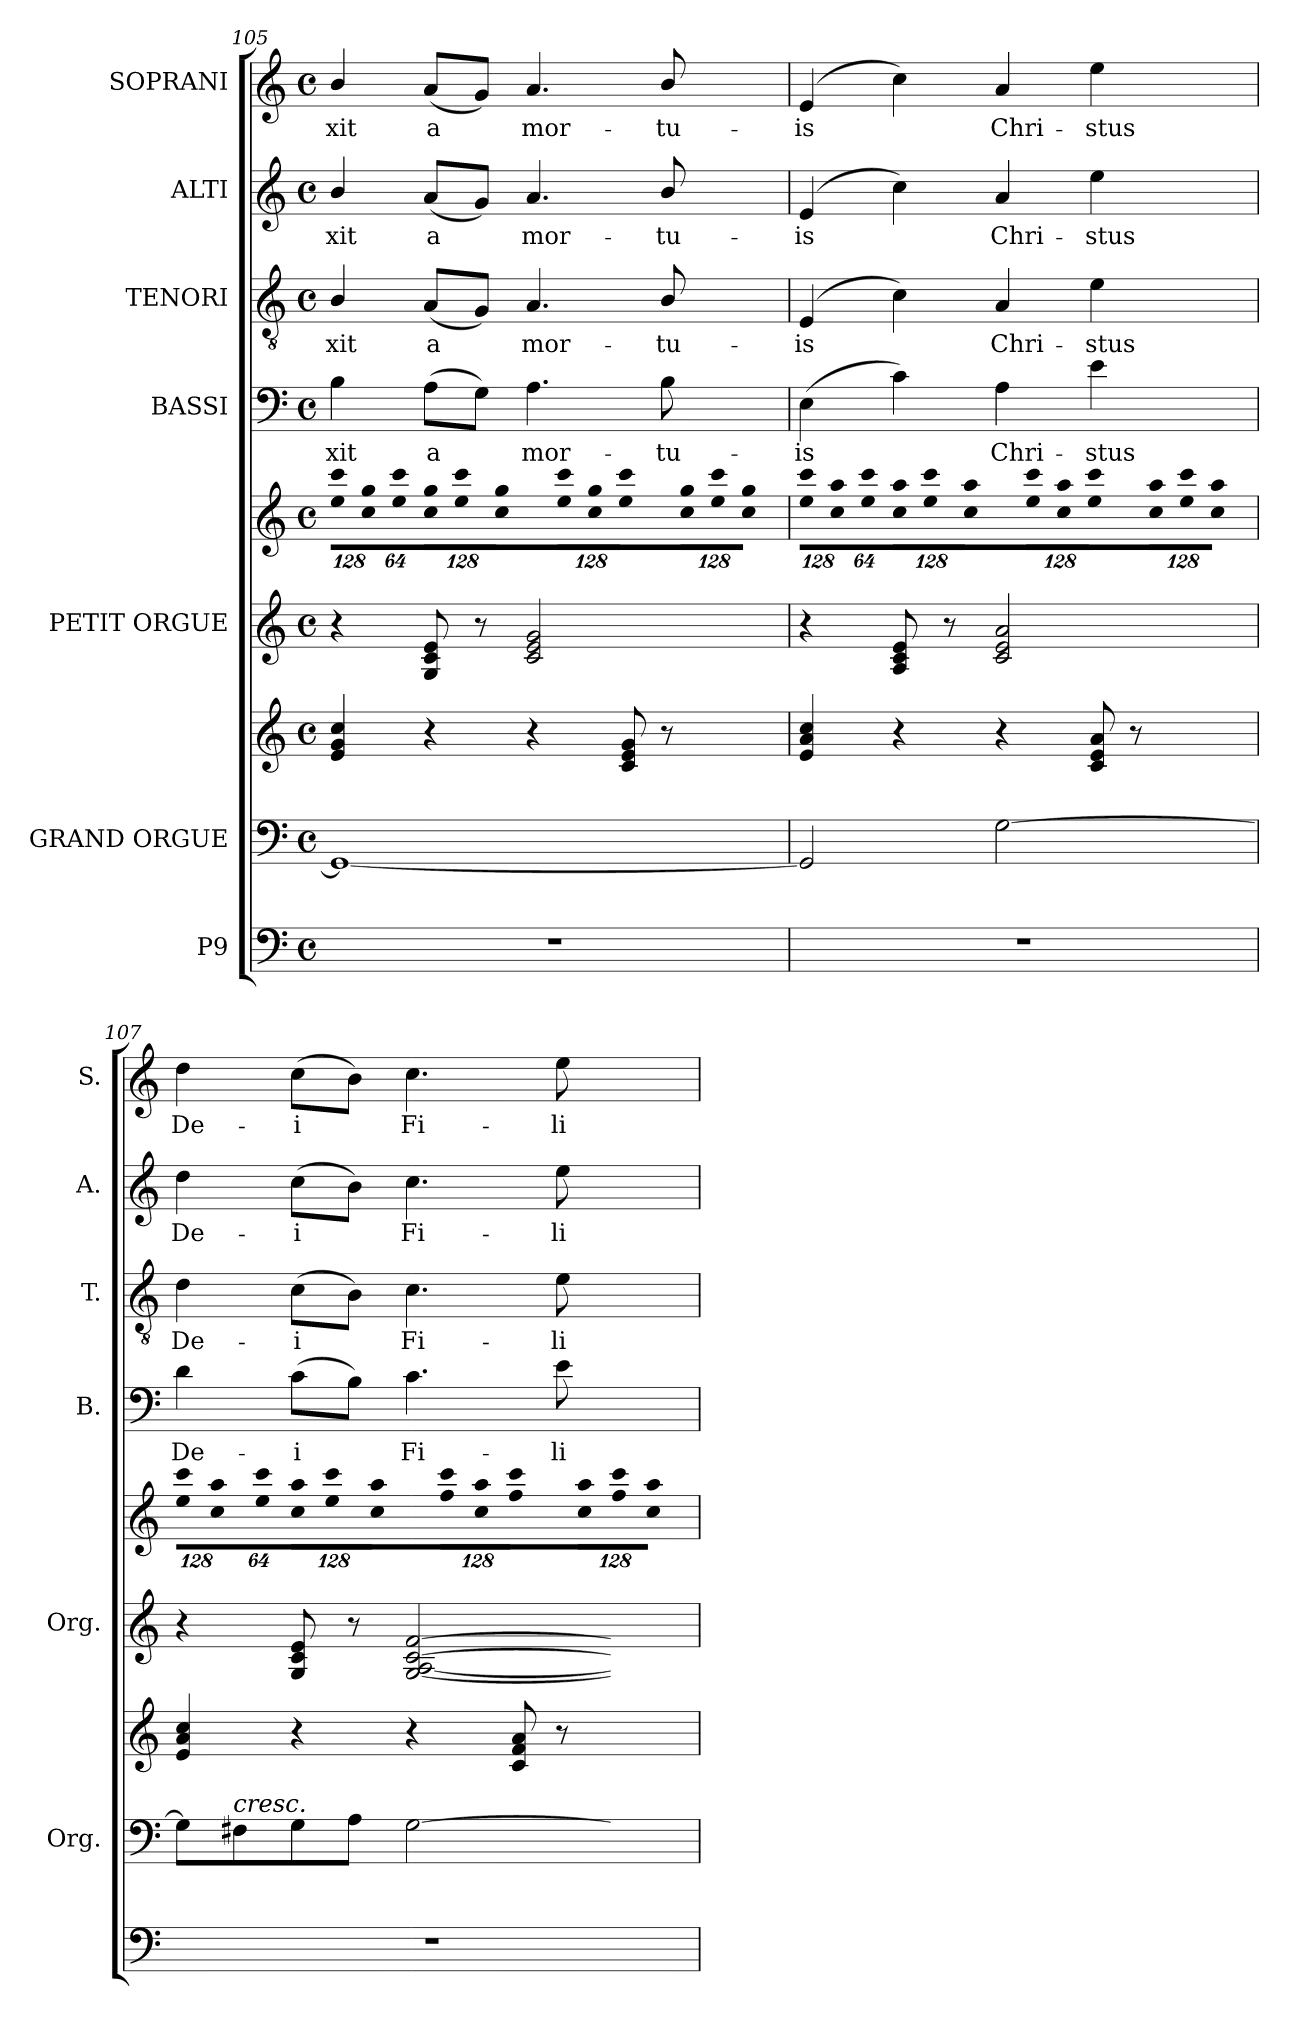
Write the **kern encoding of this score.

**kern	**kern	**kern	**kern	**kern	**kern	**text	**kern	**text	**kern	**text	**kern	**text
*part7	*part6	*part6	*part5	*part5	*part4	*part4	*part3	*part3	*part2	*part2	*part1	*part1
*staff9	*staff8	*staff7	*staff6	*staff5	*staff4	*staff4	*staff3	*staff3	*staff2	*staff2	*staff1	*staff1
*I"P9	*I"GRAND ORGUE	*	*I"PETIT ORGUE	*	*I"BASSI	*	*I"TENORI	*	*I"ALTI	*	*I"SOPRANI	*
*	*I'Org.	*	*I'Org.	*	*I'B.	*	*I'T.	*	*I'A.	*	*I'S.	*
*clefF4	*clefF4	*clefG2	*clefG2	*clefG2	*clefF4	*	*clefGv2	*	*clefG2	*	*clefG2	*
*	*	*	*	*	*	*	*ITrd7c12	*	*	*	*	*
*k[]	*k[]	*k[]	*k[]	*k[]	*k[]	*	*k[]	*	*k[]	*	*k[]	*
*C:	*C:	*C:	*C:	*C:	*C:	*	*C:	*	*C:	*	*C:	*
*M4/4	*M4/4	*M4/4	*M4/4	*M4/4	*M4/4	*	*M4/4	*	*M4/4	*	*M4/4	*
*met(c)	*met(c)	*met(c)	*met(c)	*met(c)	*met(c)	*	*met(c)	*	*met(c)	*	*met(c)	*
*	*	*	*	*Xbrackettup	*	*	*	*	*	*	*	*
=105	=105	=105	=105	=105	=105	=105	=105	=105	=105	=105	=105	=105
!	!	!	!	!LO:N:vis=8	!	!	!	!	!	!	!	!
!	!	!	!	!	!	!LO:LY:b:color=#000000	!	!	!	!	!	!
!	!	!	!	!	!	!	!	!LO:LY:b:color=#000000	!	!	!	!
!	!	!	!	!	!	!	!	!	!	!LO:LY:b:color=#000000	!	!
!	!	!	!	!	!	!	!	!	!	!	!	!LO:LY:b:color=#000000
1r	1GGi_	4ei/ 4gi 4cci	4r	1024%85eei\ 1024%85ccciL	4Bi\	-xit	4BBi/	-xit	4bi/	-xit	4bi/	-xit
!	!	!	!	!LO:N:vis=8	!	!	!	!	!	!	!	!
.	.	.	.	1024%85cci\ 1024%85ggi	.	.	.	.	.	.	.	.
!	!	!	!	!LO:N:vis=8	!	!	!	!	!	!	!	!
.	.	.	.	512%43eei\ 512%43ccciJ	.	.	.	.	.	.	.	.
!	!	!	!	!LO:N:vis=8	!	!	!	!	!	!	!	!
!	!	!	!	!	!	!LO:LY:b:color=#000000	!	!	!	!	!	!
!	!	!	!	!	!	!	!	!LO:LY:b:color=#000000	!	!	!	!
!	!	!	!	!	!	!	!	!	!	!LO:LY:b:color=#000000	!	!
!	!	!	!	!	!	!	!	!	!	!	!	!LO:LY:b:color=#000000
.	.	4r	8Gi/ 8ci 8ei	1024%85cci\ 1024%85ggiL	(8Ai\L	a	(8AAi/L	a	(8ai/L	a	(8ai/L	a
!	!	!	!	!LO:N:vis=8	!	!	!	!	!	!	!	!
.	.	.	.	1024%85eei\ 1024%85ccci	.	.	.	.	.	.	.	.
.	.	.	8r	.	8Gi\J)	.	8GGi/J)	.	8gi/J)	.	8gi/J)	.
!	!	!	!	!LO:N:vis=8	!	!	!	!	!	!	!	!
.	.	.	.	512%43cci\ 512%43ggiJ	.	.	.	.	.	.	.	.
!	!	!	!	!LO:N:vis=8	!	!	!	!	!	!	!	!
!	!	!	!	!	!	!LO:LY:b:color=#000000	!	!	!	!	!	!
!	!	!	!	!	!	!	!	!LO:LY:b:color=#000000	!	!	!	!
!	!	!	!	!	!	!	!	!	!	!LO:LY:b:color=#000000	!	!
!	!	!	!	!	!	!	!	!	!	!	!	!LO:LY:b:color=#000000
.	.	4r	2ci/ 2ei 2gi	1024%85eei\ 1024%85ccciL	4.Ai\	mor-	4.AAi/	mor-	4.ai/	mor-	4.ai/	mor-
!	!	!	!	!LO:N:vis=8	!	!	!	!	!	!	!	!
.	.	.	.	1024%85cci\ 1024%85ggi	.	.	.	.	.	.	.	.
!	!	!	!	!LO:N:vis=8	!	!	!	!	!	!	!	!
.	.	.	.	512%43eei\ 512%43ccciJ	.	.	.	.	.	.	.	.
!	!	!	!	!LO:N:vis=8	!	!	!	!	!	!	!	!
.	.	8ci/ 8ei 8gi	.	1024%85cci\ 1024%85ggiL	.	.	.	.	.	.	.	.
!	!	!	!	!LO:N:vis=8	!	!	!	!	!	!	!	!
.	.	.	.	1024%85eei\ 1024%85ccci	.	.	.	.	.	.	.	.
!	!	!	!	!	!	!LO:LY:b:color=#000000	!	!	!	!	!	!
!	!	!	!	!	!	!	!	!LO:LY:b:color=#000000	!	!	!	!
!	!	!	!	!	!	!	!	!	!	!LO:LY:b:color=#000000	!	!
!	!	!	!	!	!	!	!	!	!	!	!	!LO:LY:b:color=#000000
.	.	8r	.	.	8Bi\	-tu-	8BBi/	-tu-	8bi/	-tu-	8bi/	-tu-
!	!	!	!	!LO:N:vis=8	!	!	!	!	!	!	!	!
.	.	.	.	512%43cci\ 512%43ggiJ	.	.	.	.	.	.	.	.
=106	=106	=106	=106	=106	=106	=106	=106	=106	=106	=106	=106	=106
!	!	!	!	!LO:N:vis=8	!	!	!	!	!	!	!	!
!	!	!	!	!	!	!LO:LY:b:color=#000000	!	!	!	!	!	!
!	!	!	!	!	!	!	!	!LO:LY:b:color=#000000	!	!	!	!
!	!	!	!	!	!	!	!	!	!	!LO:LY:b:color=#000000	!	!
!	!	!	!	!	!	!	!	!	!	!	!	!LO:LY:b:color=#000000
1r	2GGi/]	4ei/ 4ai 4cci	4r	1024%85eei\ 1024%85ccciL	(4Ei\	-is	(4EEi/	-is	(4ei/	-is	(4ei/	-is
!	!	!	!	!LO:N:vis=8	!	!	!	!	!	!	!	!
.	.	.	.	1024%85cci\ 1024%85aai	.	.	.	.	.	.	.	.
!	!	!	!	!LO:N:vis=8	!	!	!	!	!	!	!	!
.	.	.	.	512%43eei\ 512%43ccciJ	.	.	.	.	.	.	.	.
!	!	!	!	!LO:N:vis=8	!	!	!	!	!	!	!	!
.	.	4r	8Ai/ 8ci 8ei	1024%85cci\ 1024%85aaiL	4ci\)	.	4Ci\)	.	4cci\)	.	4cci\)	.
!	!	!	!	!LO:N:vis=8	!	!	!	!	!	!	!	!
.	.	.	.	1024%85eei\ 1024%85ccci	.	.	.	.	.	.	.	.
.	.	.	8r	.	.	.	.	.	.	.	.	.
!	!	!	!	!LO:N:vis=8	!	!	!	!	!	!	!	!
.	.	.	.	512%43cci\ 512%43aaiJ	.	.	.	.	.	.	.	.
!	!	!	!	!LO:N:vis=8	!	!	!	!	!	!	!	!
!	!	!	!	!	!	!LO:LY:b:color=#000000	!	!	!	!	!	!
!	!	!	!	!	!	!	!	!LO:LY:b:color=#000000	!	!	!	!
!	!	!	!	!	!	!	!	!	!	!LO:LY:b:color=#000000	!	!
!	!	!	!	!	!	!	!	!	!	!	!	!LO:LY:b:color=#000000
.	[2Gi\	4r	2ci/ 2ei 2ai	1024%85eei\ 1024%85ccciL	4Ai\	Chri-	4AAi/	Chri-	4ai/	Chri-	4ai/	Chri-
!	!	!	!	!LO:N:vis=8	!	!	!	!	!	!	!	!
.	.	.	.	1024%85cci\ 1024%85aai	.	.	.	.	.	.	.	.
!	!	!	!	!LO:N:vis=8	!	!	!	!	!	!	!	!
.	.	.	.	512%43eei\ 512%43ccciJ	.	.	.	.	.	.	.	.
!	!	!	!	!LO:N:vis=8	!	!	!	!	!	!	!	!
!	!	!	!	!	!	!LO:LY:b:color=#000000	!	!	!	!	!	!
!	!	!	!	!	!	!	!	!LO:LY:b:color=#000000	!	!	!	!
!	!	!	!	!	!	!	!	!	!	!LO:LY:b:color=#000000	!	!
!	!	!	!	!	!	!	!	!	!	!	!	!LO:LY:b:color=#000000
.	.	8ci/ 8ei 8ai	.	1024%85cci\ 1024%85aaiL	4ei\	-stus	4Ei\	-stus	4eei\	-stus	4eei\	-stus
!	!	!	!	!LO:N:vis=8	!	!	!	!	!	!	!	!
.	.	.	.	1024%85eei\ 1024%85ccci	.	.	.	.	.	.	.	.
.	.	8r	.	.	.	.	.	.	.	.	.	.
!	!	!	!	!LO:N:vis=8	!	!	!	!	!	!	!	!
.	.	.	.	512%43cci\ 512%43aaiJ	.	.	.	.	.	.	.	.
=107	=107	=107	=107	=107	=107	=107	=107	=107	=107	=107	=107	=107
!	!	!	!	!LO:N:vis=8	!	!	!	!	!	!	!	!
!	!	!	!	!	!	!LO:LY:b:color=#000000	!	!	!	!	!	!
!	!	!	!	!	!	!	!	!LO:LY:b:color=#000000	!	!	!	!
!	!	!	!	!	!	!	!	!	!	!LO:LY:b:color=#000000	!	!
!	!	!	!	!	!	!	!	!	!	!	!	!LO:LY:b:color=#000000
1r	8Gi\L]	4ei/ 4ai 4cci	4r	1024%85eei\ 1024%85ccciL	4di\	De-	4Di\	De-	4ddi\	De-	4ddi\	De-
!	!	!	!	!LO:N:vis=8	!	!	!	!	!	!	!	!
.	.	.	.	1024%85cci\ 1024%85aai	.	.	.	.	.	.	.	.
!	!LO:TX:a:i:t=cresc.	!	!	!	!	!	!	!	!	!	!	!
.	8F#Xi\	.	.	.	.	.	.	.	.	.	.	.
!	!	!	!	!LO:N:vis=8	!	!	!	!	!	!	!	!
.	.	.	.	512%43eei\ 512%43ccciJ	.	.	.	.	.	.	.	.
!	!	!	!	!LO:N:vis=8	!	!	!	!	!	!	!	!
!	!	!	!	!	!	!LO:LY:b:color=#000000	!	!	!	!	!	!
!	!	!	!	!	!	!	!	!LO:LY:b:color=#000000	!	!	!	!
!	!	!	!	!	!	!	!	!	!	!LO:LY:b:color=#000000	!	!
!	!	!	!	!	!	!	!	!	!	!	!	!LO:LY:b:color=#000000
.	8Gi\	4r	8Gi/ 8ci 8ei	1024%85cci\ 1024%85aaiL	(8ci\L	-i	(8Ci\L	-i	(8cci\L	-i	(8cci\L	-i
!	!	!	!	!LO:N:vis=8	!	!	!	!	!	!	!	!
.	.	.	.	1024%85eei\ 1024%85ccci	.	.	.	.	.	.	.	.
.	8Ai\J	.	8r	.	8Bi\J)	.	8BBi\J)	.	8bi\J)	.	8bi\J)	.
!	!	!	!	!LO:N:vis=8	!	!	!	!	!	!	!	!
.	.	.	.	512%43cci\ 512%43aaiJ	.	.	.	.	.	.	.	.
!	!	!	!	!LO:N:vis=8	!	!	!	!	!	!	!	!
!	!	!	!	!	!	!LO:LY:b:color=#000000	!	!	!	!	!	!
!	!	!	!	!	!	!	!	!LO:LY:b:color=#000000	!	!	!	!
!	!	!	!	!	!	!	!	!	!	!LO:LY:b:color=#000000	!	!
!	!	!	!	!	!	!	!	!	!	!	!	!LO:LY:b:color=#000000
.	[2Gi\	4r	[2Gi/ [2Ai [2ci [2fi	1024%85ffi\ 1024%85ccciL	4.ci\	Fi-	4.Ci\	Fi-	4.cci\	Fi-	4.cci\	Fi-
!	!	!	!	!LO:N:vis=8	!	!	!	!	!	!	!	!
.	.	.	.	1024%85cci\ 1024%85aai	.	.	.	.	.	.	.	.
!	!	!	!	!LO:N:vis=8	!	!	!	!	!	!	!	!
.	.	.	.	512%43ffi\ 512%43ccciJ	.	.	.	.	.	.	.	.
!	!	!	!	!LO:N:vis=8	!	!	!	!	!	!	!	!
.	.	8ci/ 8fi 8ai	.	1024%85cci\ 1024%85aaiL	.	.	.	.	.	.	.	.
!	!	!	!	!LO:N:vis=8	!	!	!	!	!	!	!	!
.	.	.	.	1024%85ffi\ 1024%85ccci	.	.	.	.	.	.	.	.
!	!	!	!	!	!	!LO:LY:b:color=#000000	!	!	!	!	!	!
!	!	!	!	!	!	!	!	!LO:LY:b:color=#000000	!	!	!	!
!	!	!	!	!	!	!	!	!	!	!LO:LY:b:color=#000000	!	!
!	!	!	!	!	!	!	!	!	!	!	!	!LO:LY:b:color=#000000
.	.	8r	.	.	8ei\	-li-	8Ei\	-li-	8eei\	-li-	8eei\	-li-
!	!	!	!	!LO:N:vis=8	!	!	!	!	!	!	!	!
.	.	.	.	512%43cci\ 512%43aaiJ	.	.	.	.	.	.	.	.
=	=	=	=	=	=	=	=	=	=	=	=	=
*-	*-	*-	*-	*-	*-	*-	*-	*-	*-	*-	*-	*-
